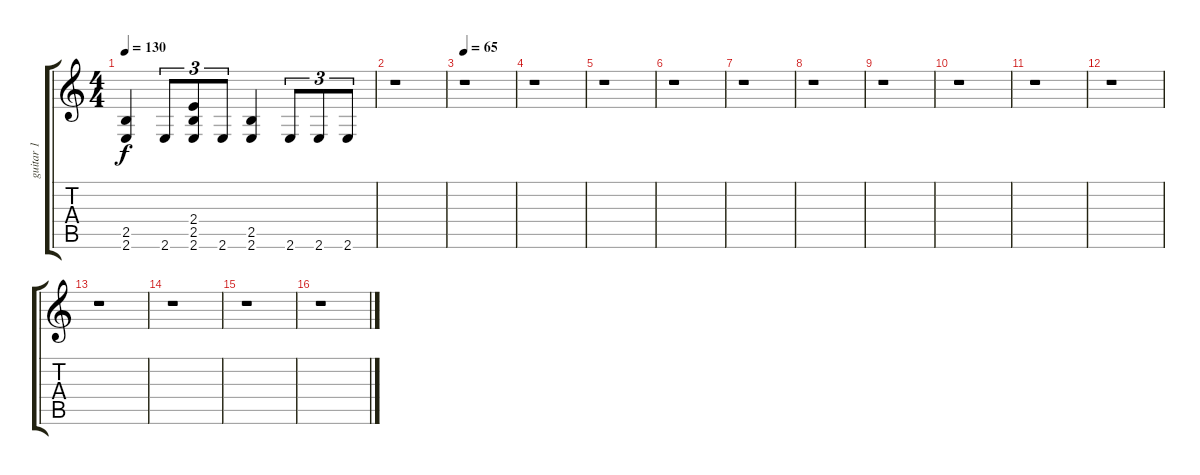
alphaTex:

\track ("guitar 1" "guitar 1") {instrument overdrivenguitar}
\staff {score tabs}
\tuning (E4 B3 G3 D3 A2 D2) {hide}
\ts (4 4)
\tempo 130
\clef g2
\ks c
(2.5 2.6).4{dy f} 2.6.8{tu (3 2)} (2.4 2.5 2.6).8{tu (3 2)} 2.6.8{tu (3 2)} (2.5 2.6).4 2.6.8{tu (3 2)} 2.6.8{tu (3 2)} 2.6.8{tu (3 2)} |
r.1 |
\tempo 65
r.1 |
r.1 |
r.1 |
r.1 |
r.1 |
r.1 |
r.1 |
r.1 |
r.1 |
r.1 |
r.1 |
r.1 |
r.1 |
r.1
